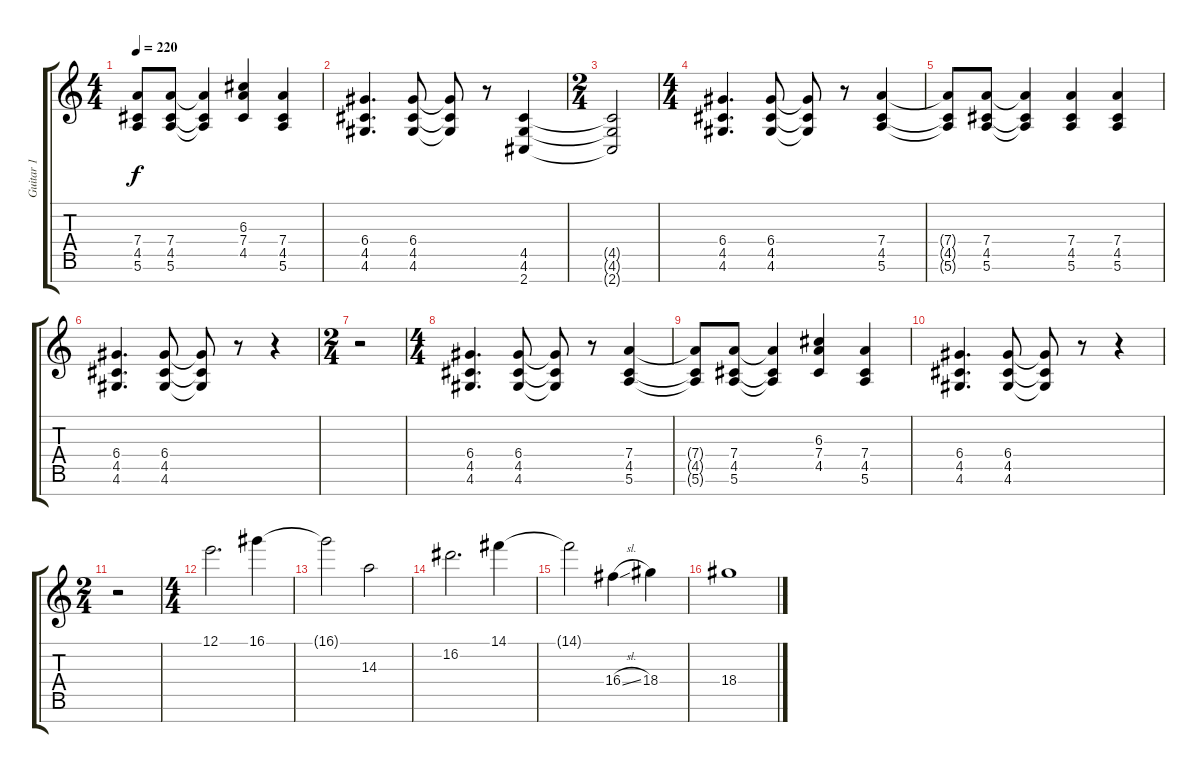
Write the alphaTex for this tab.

\track ("Guitar 1" "Guitar 1") {instrument electricguitarmuted}
\staff {score tabs}
\tuning (E4 B3 G3 D3 A2 E2 B1) {hide}
\ts (4 4)
\tempo 220
\clef g2
\ks c
(7.4{t} 4.5{t} 5.6{t}).8{dy f} (7.4 4.5 5.6).8 (7.4{t} 4.5{t} 5.6{t}).4 (6.3 7.4 4.5).4 (7.4 4.5 5.6).4 |
(6.4 4.5 4.6).4{d} (6.4 4.5 4.6).8 (6.4{t} 4.5{t} 4.6{t}).8 r.8 (4.5 4.6 2.7).4 |
\ts (2 4)
(4.5{t} 4.6{t} 2.7{t}).2 |
\ts (4 4)
(6.4 4.5 4.6).4{d} (6.4 4.5 4.6).8 (6.4{t} 4.5{t} 4.6{t}).8 r.8 (7.4 4.5 5.6).4 |
(7.4{t} 4.5{t} 5.6{t}).8 (7.4 4.5 5.6).8 (7.4{t} 4.5{t} 5.6{t}).4 (7.4 4.5 5.6).4 (7.4 4.5 5.6).4 |
(6.4 4.5 4.6).4{d} (6.4 4.5 4.6).8 (6.4{t} 4.5{t} 4.6{t}).8 r.8 r.4 |
\ts (2 4)
r.2 |
\ts (4 4)
(6.4 4.5 4.6).4{d} (6.4 4.5 4.6).8 (6.4{t} 4.5{t} 4.6{t}).8 r.8 (7.4 4.5 5.6).4 |
(7.4{t} 4.5{t} 5.6{t}).8 (7.4 4.5 5.6).8 (7.4{t} 4.5{t} 5.6{t}).4 (6.3 7.4 4.5).4 (7.4 4.5 5.6).4 |
(6.4 4.5 4.6).4{d} (6.4 4.5 4.6).8 (6.4{t} 4.5{t} 4.6{t}).8 r.8 r.4 |
\ts (2 4)
r.2 |
\ts (4 4)
12.1.2{d} 16.1.4 |
16.1{t}.2 14.3.2 |
16.2.2{d} 14.1.4 |
14.1{t}.2 16.4{sl}.4 18.4.4 |
18.4.1
